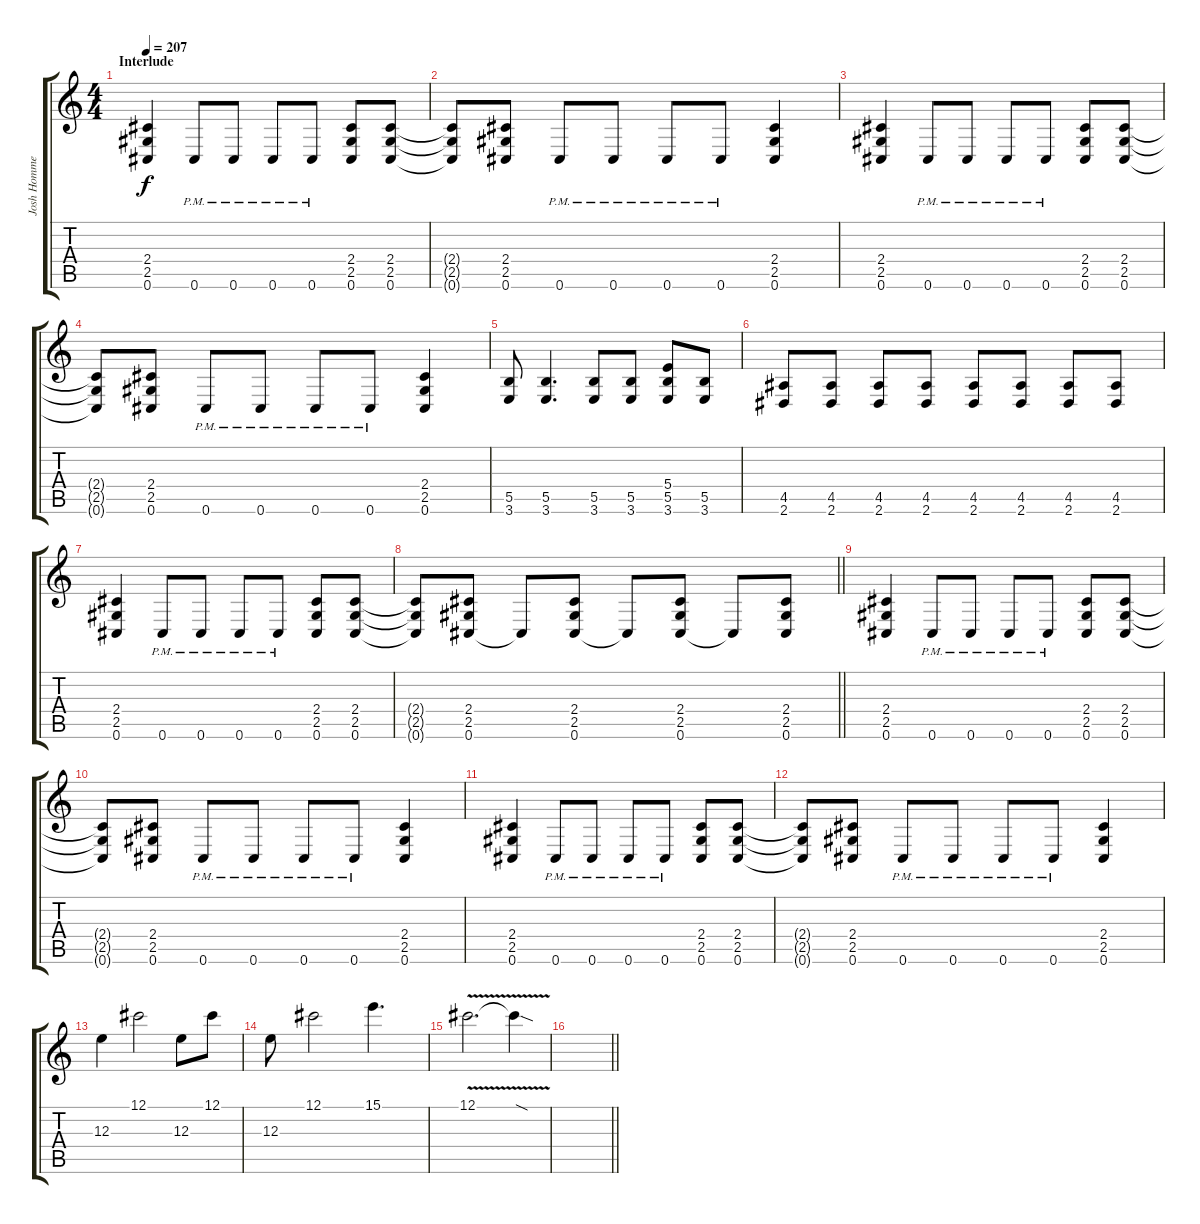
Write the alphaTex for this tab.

\track ("Josh Homme - Lead Guitar" "Josh Homme") {instrument overdrivenguitar}
\staff {score tabs}
\tuning (Db4 Ab3 E3 B2 Gb2 Db2) {hide}
\ts (4 4)
\section ("" "Interlude")
\tempo 207
\clef g2
\ks c
(2.4 2.5 0.6).4{dy f} 0.6{pm}.8 0.6{pm}.8 0.6{pm}.8 0.6{pm}.8 (2.4 2.5 0.6).8 (2.4 2.5 0.6).8 |
(2.4{t} 2.5{t} 0.6{t}).8 (2.4 2.5 0.6).8 0.6{pm}.8 0.6{pm}.8 0.6{pm}.8 0.6{pm}.8 (2.4 2.5 0.6).4 |
(2.4 2.5 0.6).4 0.6{pm}.8 0.6{pm}.8 0.6{pm}.8 0.6{pm}.8 (2.4 2.5 0.6).8 (2.4 2.5 0.6).8 |
(2.4{t} 2.5{t} 0.6{t}).8 (2.4 2.5 0.6).8 0.6{pm}.8 0.6{pm}.8 0.6{pm}.8 0.6{pm}.8 (2.4 2.5 0.6).4 |
(5.5 3.6).8 (5.5 3.6).4{d} (5.5 3.6).8 (5.5 3.6).8 (5.4 5.5 3.6).8 (5.5 3.6).8 |
(4.5 2.6).8 (4.5 2.6).8 (4.5 2.6).8 (4.5 2.6).8 (4.5 2.6).8 (4.5 2.6).8 (4.5 2.6).8 (4.5 2.6).8 |
(2.4 2.5 0.6).4 0.6{pm}.8 0.6{pm}.8 0.6{pm}.8 0.6{pm}.8 (2.4 2.5 0.6).8 (2.4 2.5 0.6).8 |
\barLineRight lightlight
(2.4{t} 2.5{t} 0.6{t}).8 (2.4 2.5 0.6).8 0.6{t}.8 (2.4 2.5 0.6).8 0.6{t}.8 (2.4 2.5 0.6).8 0.6{t}.8 (2.4 2.5 0.6).8 |
(2.4 2.5 0.6).4 0.6{pm}.8 0.6{pm}.8 0.6{pm}.8 0.6{pm}.8 (2.4 2.5 0.6).8 (2.4 2.5 0.6).8 |
(2.4{t} 2.5{t} 0.6{t}).8 (2.4 2.5 0.6).8 0.6{pm}.8 0.6{pm}.8 0.6{pm}.8 0.6{pm}.8 (2.4 2.5 0.6).4 |
(2.4 2.5 0.6).4 0.6{pm}.8 0.6{pm}.8 0.6{pm}.8 0.6{pm}.8 (2.4 2.5 0.6).8 (2.4 2.5 0.6).8 |
(2.4{t} 2.5{t} 0.6{t}).8 (2.4 2.5 0.6).8 0.6{pm}.8 0.6{pm}.8 0.6{pm}.8 0.6{pm}.8 (2.4 2.5 0.6).4 |
12.3.4{volume 4} 12.1.2 12.3.8 12.1.8 |
12.3.8 12.1.2 15.1.4{d} |
12.1{v}.2{d} 12.1{sod t}.4 |
\barLineRight lightlight
